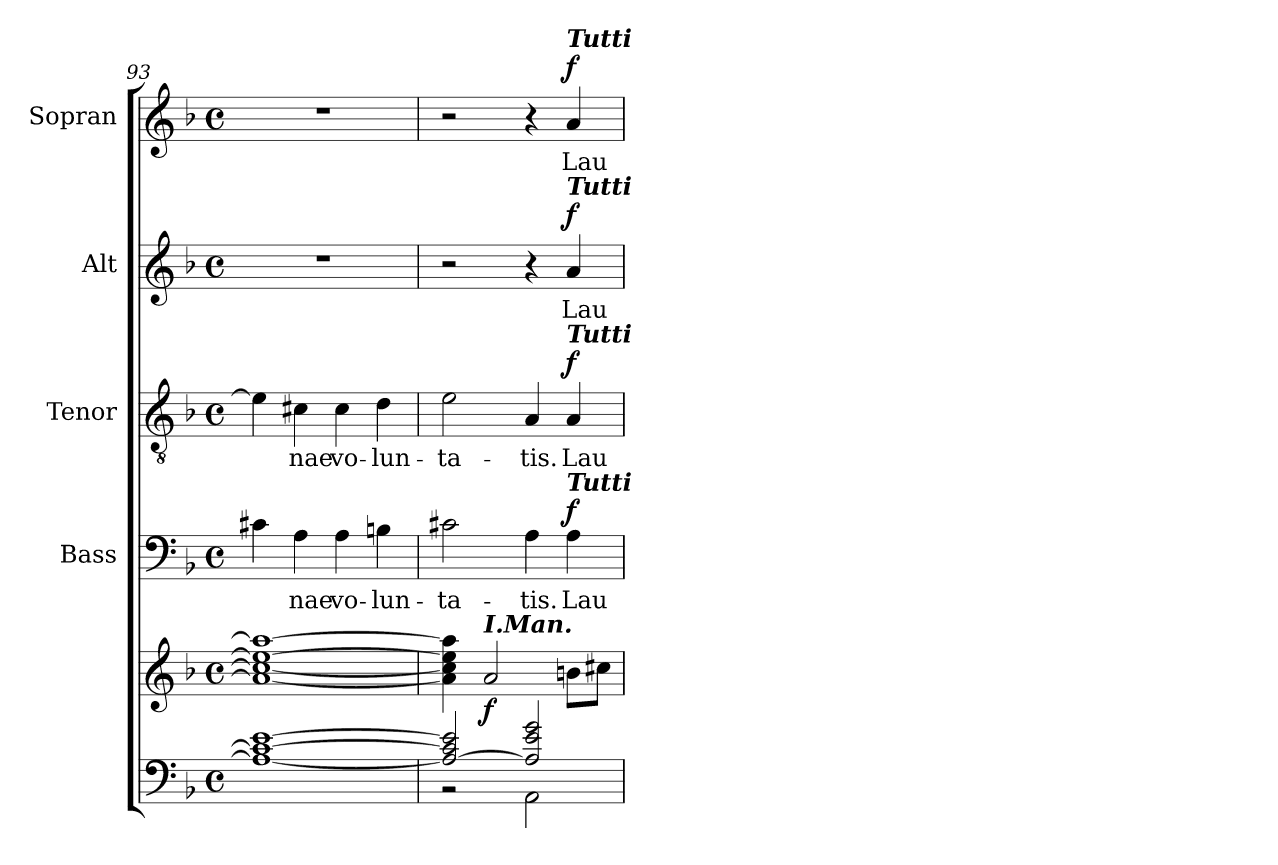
**kern	**kern	**dynam	**kern	**text	**dynam	**kern	**text	**dynam	**kern	**text	**dynam	**kern	**text	**dynam
*part5	*part5	*part5	*part4	*part4	*part4	*part3	*part3	*part3	*part2	*part2	*part2	*part1	*part1	*part1
*staff6	*staff5	*staff5/6	*staff4	*staff4	*staff4	*staff3	*staff3	*staff3	*staff2	*staff2	*staff2	*staff1	*staff1	*staff1
*	*	*	*I"Bass	*	*	*I"Tenor	*	*	*I"Alt	*	*	*I"Sopran	*	*
*	*	*	*I'B.	*	*	*I'T.	*	*	*I'A.	*	*	*I'S.	*	*
*clefF4	*clefG2	*	*clefF4	*	*	*clefGv2	*	*	*clefG2	*	*	*clefG2	*	*
*k[b-]	*k[b-]	*	*k[b-]	*	*	*k[b-]	*	*	*k[b-]	*	*	*k[b-]	*	*
*F:	*F:	*	*F:	*	*	*F:	*	*	*F:	*	*	*F:	*	*
*M4/4	*M4/4	*	*M4/4	*	*	*M4/4	*	*	*M4/4	*	*	*M4/4	*	*
*met(c)	*met(c)	*	*met(c)	*	*	*met(c)	*	*	*met(c)	*	*	*met(c)	*	*
=93	=93	=93	=93	=93	=93	=93	=93	=93	=93	=93	=93	=93	=93	=93
1A_ 1c#_ [1e	1a_ 1cc#_ 1ee_ 1aa_	.	4c#X\	.	.	4e\]	.	.	1r	.	.	1r	.	.
!	!	!	!	!LO:LY:b	!	!	!LO:LY:b	!	!	!	!	!	!	!
.	.	.	4A\	-nae	.	4c#X\	-nae	.	.	.	.	.	.	.
!	!	!	!	!LO:LY:b	!	!	!LO:LY:b	!	!	!	!	!	!	!
.	.	.	4A\	vo-	.	4c#\	vo-	.	.	.	.	.	.	.
!	!	!	!	!LO:LY:b	!	!	!LO:LY:b	!	!	!	!	!	!	!
.	.	.	4Bn\	-lun-	.	4d\	-lun-	.	.	.	.	.	.	.
=94	=94	=94	=94	=94	=94	=94	=94	=94	=94	=94	=94	=94	=94	=94
*^	*	*	*	*	*	*	*	*	*	*	*	*	*	*
!	!	!	!	!	!LO:LY:b	!	!	!LO:LY:b	!	!	!	!	!	!	!
2A/_ 2c#/] 2e/]	2rBB	4a\] 4cc#\] 4ee\] 4aa\]	.	2c#X\	-ta-	.	2e\	-ta-	.	2r	.	.	2r	.	.
!	!	!LO:TX:a:Bi:t=I.Man.	!	!	!	!	!	!	!	!	!	!	!	!	!
!	!	!	!LO:DY:b	!	!	!	!	!	!	!	!	!	!	!	!
.	.	2a/	f	.	.	.	.	.	.	.	.	.	.	.	.
!	!	!	!	!	!LO:LY:b	!	!	!LO:LY:b	!	!	!	!	!	!	!
2A/] 2e/ 2g/	2AA\	.	.	4A\	-tis.	.	4A/	-tis.	.	4r	.	.	4r	.	.
!	!	!	!	!	!	!	!	!	!	!	!	!	!LO:TX:a:Bi:t=Tutti	!	!
!	!	!	!	!	!	!	!	!	!	!LO:TX:a:Bi:t=Tutti	!	!	!	!	!
!	!	!	!	!	!	!	!LO:TX:a:Bi:t=Tutti	!	!	!	!	!	!	!	!
!	!	!	!	!LO:TX:a:Bi:t=Tutti	!	!	!	!	!	!	!	!	!	!	!
!	!	!	!	!	!LO:LY:b	!LO:DY:a	!	!LO:LY:b	!LO:DY:a	!	!LO:LY:b	!LO:DY:a	!	!LO:LY:b	!LO:DY:a
.	.	8bn\L	.	4A\	Lau-	f	4A/	Lau-	f	4a/	Lau-	f	4a/	Lau-	f
.	.	8cc#X\J	.	.	.	.	.	.	.	.	.	.	.	.	.
*v	*v	*	*	*	*	*	*	*	*	*	*	*	*	*	*
=	=	=	=	=	=	=	=	=	=	=	=	=	=	=
*-	*-	*-	*-	*-	*-	*-	*-	*-	*-	*-	*-	*-	*-	*-
